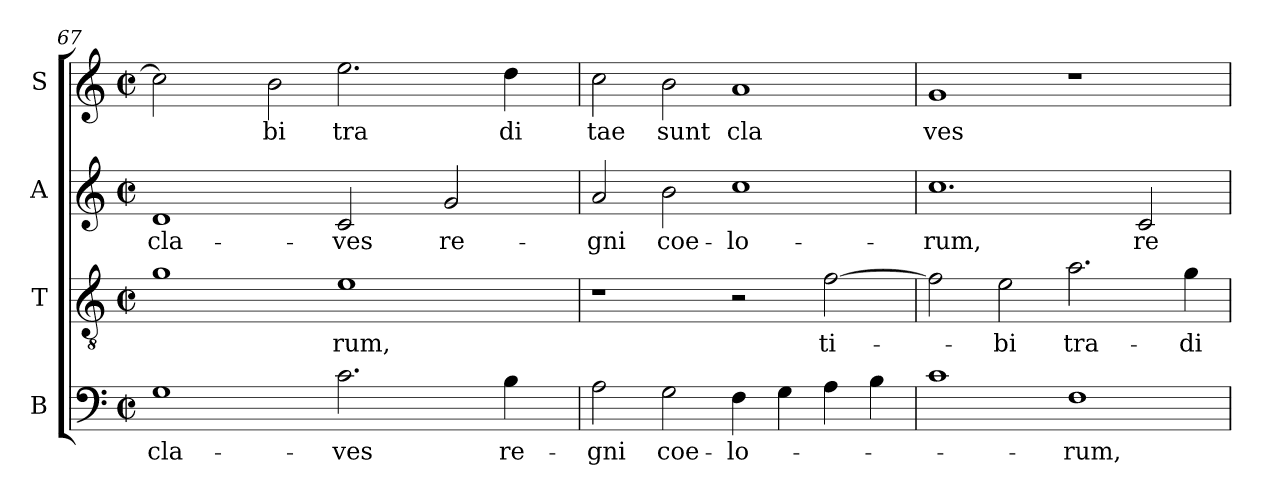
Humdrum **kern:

**kern	**text	**kern	**text	**kern	**text	**kern	**text
*part4	*part4	*part3	*part3	*part2	*part2	*part1	*part1
*staff4	*staff4	*staff3	*staff3	*staff2	*staff2	*staff1	*staff1
*I"B	*	*I"T	*	*I"A	*	*I"S	*
!!LO:LB:g=z
*clefF4	*	*clefGv2	*	*clefG2	*	*clefG2	*
*M2/2	*	*M2/2	*	*M2/2	*	*M2/2	*
*met(c|)	*	*met(c|)	*	*met(c|)	*	*met(c|)	*
=67	=67	=67	=67	=67	=67	=67	=67
!	!LO:LY:b:cj	!	!	!	!LO:LY:b:cj	!	!
*	*	*^	*	*	*	*^	*
1G	cla-	1g	4ryy	.	1d	cla-	2cc\]	16.ryy	.
.	.	.	.	.	.	.	.	1ryy	.
.	.	.	32ryy	.	.	.	.	.	.
.	.	.	1ryy	.	.	.	.	.	.
!	!	!	!	!	!	!	!	!	!LO:LY:b:cj
.	.	.	.	.	.	.	2b\	.	bi
!	!LO:LY:b:cj	!	!	!LO:LY:b:cj	!	!LO:LY:b:cj	!	!	!LO:LY:b:cj
2.c\	-ves	1e	.	rum,	2c/	-ves	2.ee\	.	tra
.	.	.	.	.	.	.	.	2ryy	.
.	.	.	2ryy	.	.	.	.	.	.
!	!	!	!	!	!	!LO:LY:b:cj	!	!	!
.	.	.	.	.	2g/	re-	.	.	.
.	.	.	.	.	.	.	.	4ryy	.
!	!LO:LY:b:cj	!	!	!	!	!	!	!	!LO:LY:b:cj
4B\	re-	.	.	.	.	.	4dd\	.	di
.	.	.	8..ryy	.	.	.	.	.	.
.	.	.	.	.	.	.	.	8ryy	.
.	.	.	.	.	.	.	.	32ryy	.
=68	=68	=68	=68	=68	=68	=68	=68	=68	=68
!	!LO:LY:b:cj	!	!	!	!	!LO:LY:b:cj	!	!	!LO:LY:b:cj
*	*	*v	*v	*	*	*	*v	*v	*
2A\	-gni	1r	.	2a/	-gni	2cc\	tae
!	!LO:LY:b:cj	!	!	!	!LO:LY:b:cj	!	!LO:LY:b:cj
2G\	coe-	.	.	2b\	coe-	2b\	sunt
!	!LO:LY:b:cj	!	!	!	!LO:LY:b:cj	!	!LO:LY:b:cj
4F\	-lo-	2r	.	1cc	-lo-	1a	cla
4G\	.	.	.	.	.	.	.
!	!	!	!LO:LY:b:cj	!	!	!	!
4A\	.	[>2f\	ti-	.	.	.	.
4B\	.	.	.	.	.	.	.
=69	=69	=69	=69	=69	=69	=69	=69
!	!	!	!	!	!LO:LY:b:cj	!	!LO:LY:b:cj
1c	.	2f\]	.	1.cc	-rum,	1g	ves
!	!	!	!LO:LY:b:cj	!	!	!	!
.	.	2e\	-bi	.	.	.	.
!	!LO:LY:b:cj	!	!LO:LY:b:cj	!	!	!	!
1F	-rum,	2.a\	tra-	.	.	1r	.
!	!	!	!	!	!LO:LY:b:cj	!	!
.	.	.	.	2c/	re-	.	.
!	!	!	!LO:LY:b:cj	!	!	!	!
.	.	4g\	-di-	.	.	.	.
=	=	=	=	=	=	=	=
*-	*-	*-	*-	*-	*-	*-	*-
